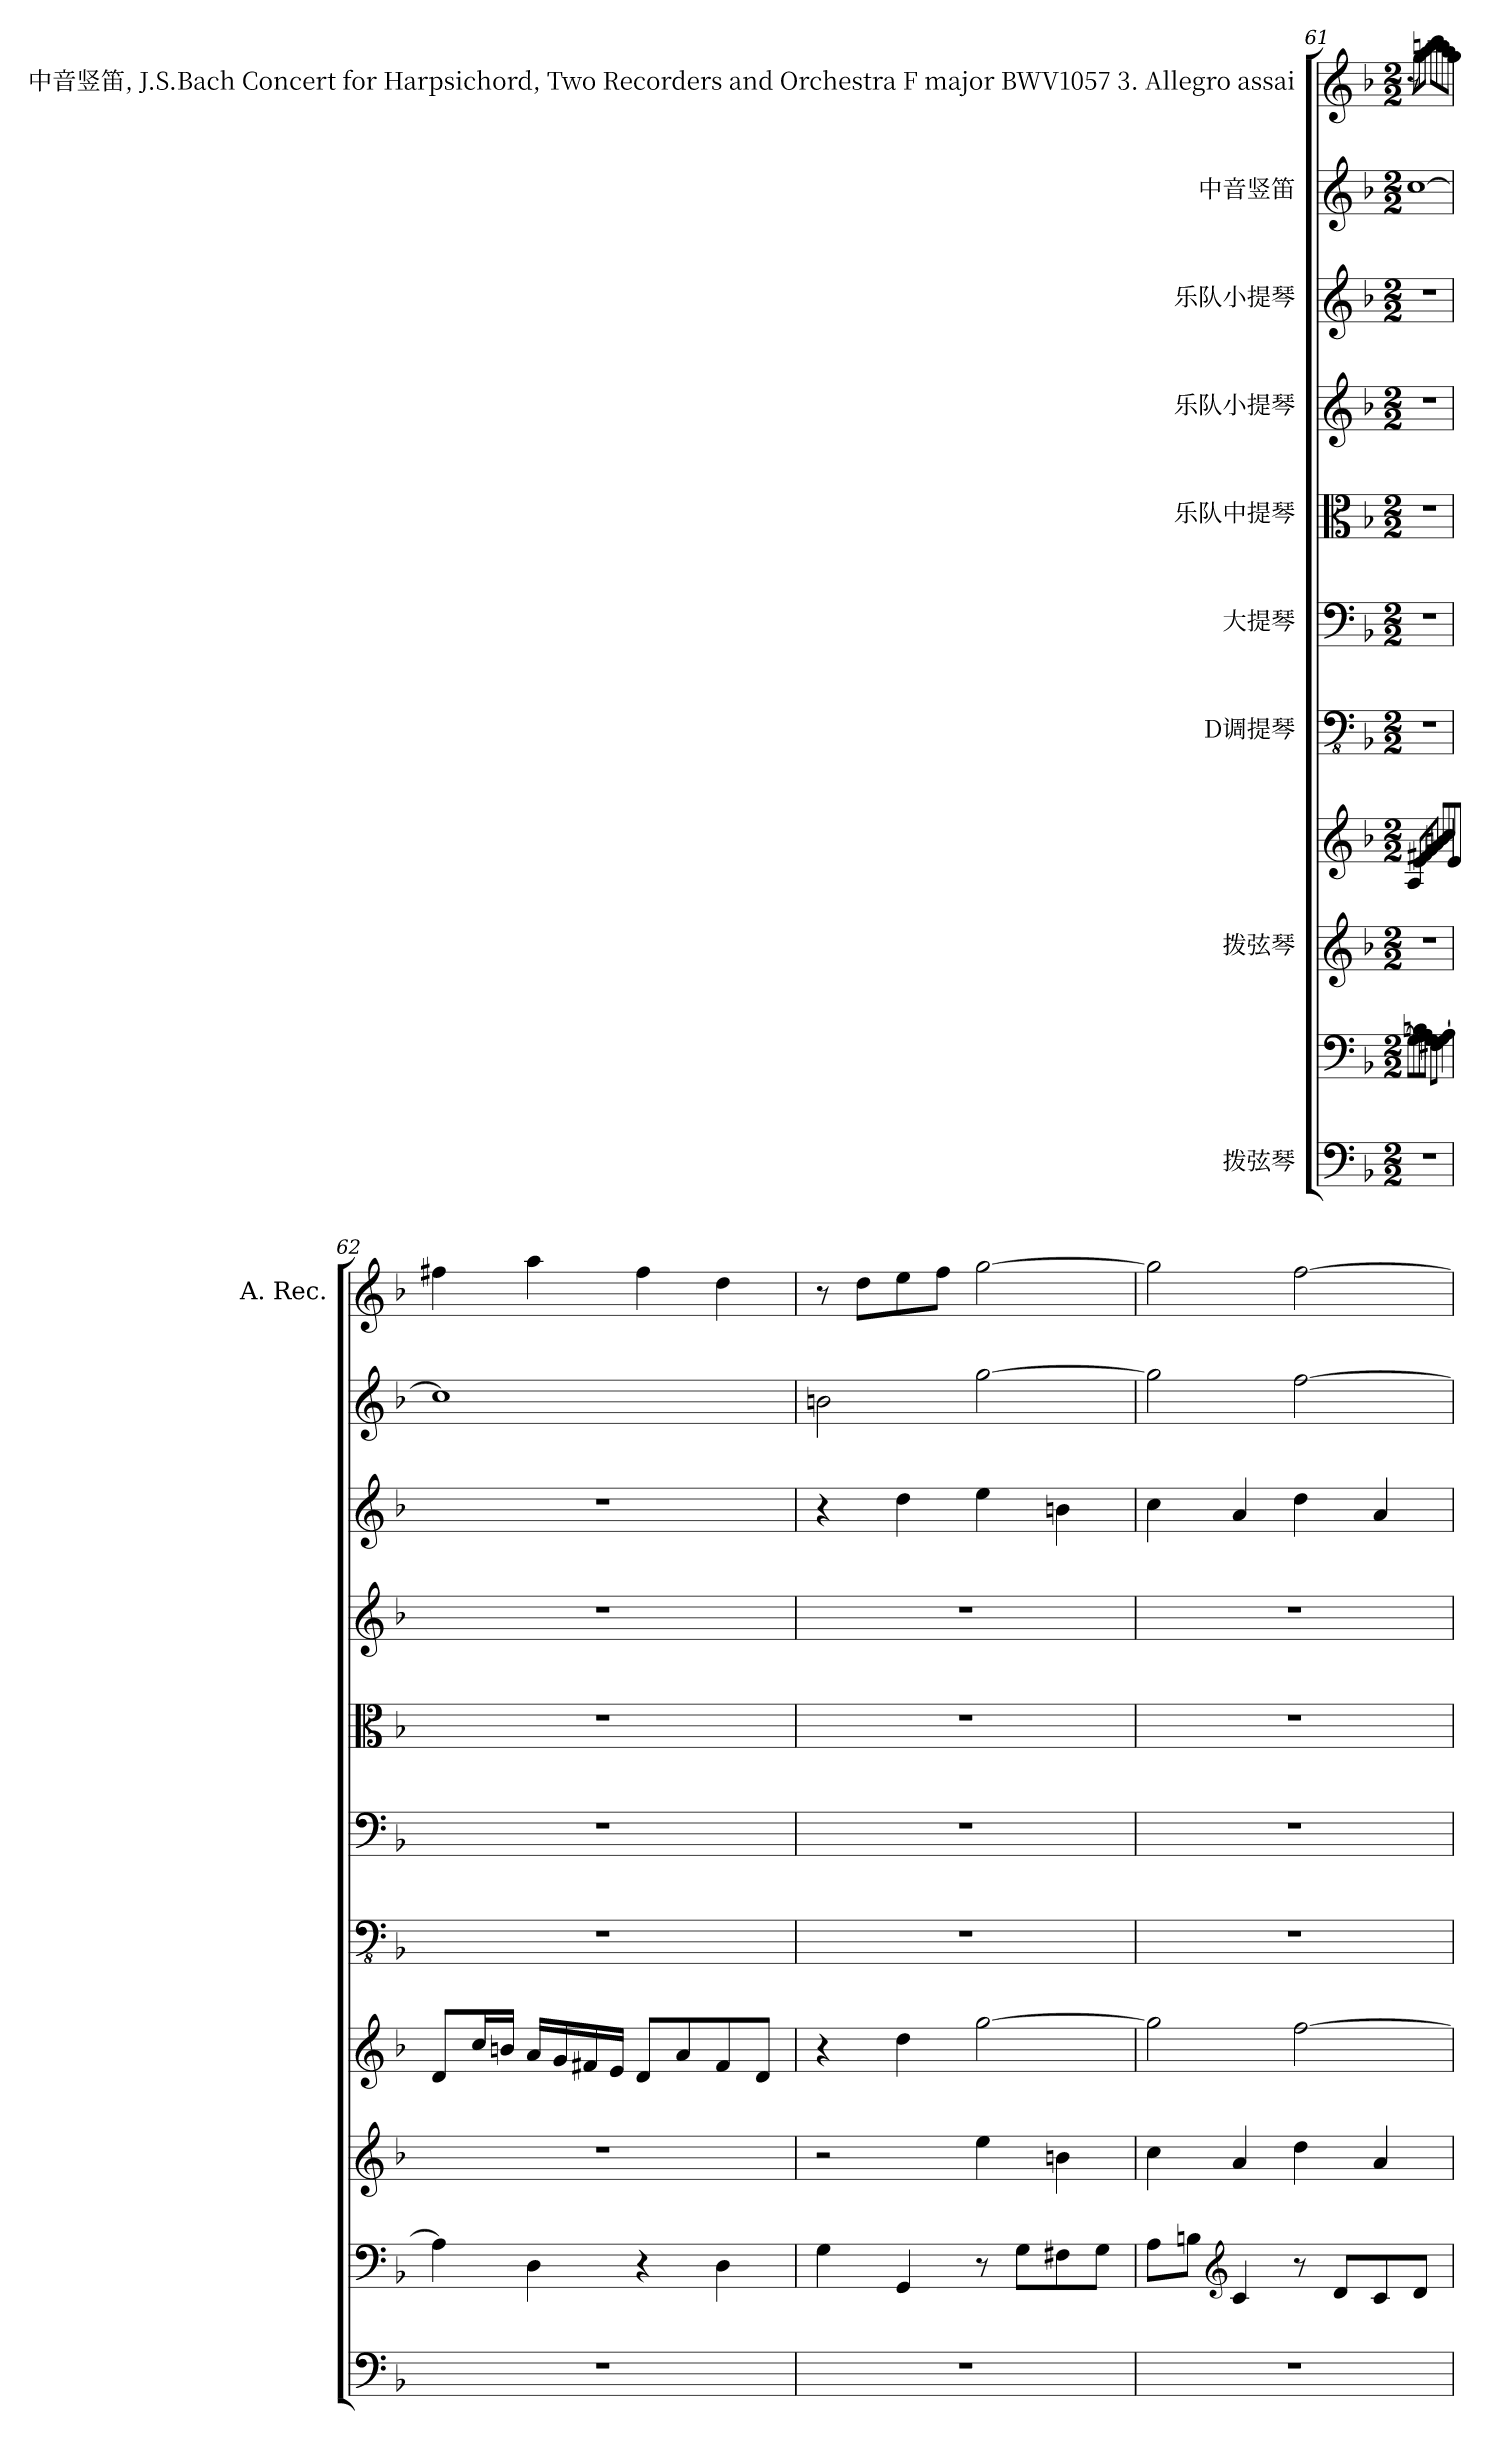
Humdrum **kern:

**kern	**kern	**kern	**kern	**kern	**kern	**kern	**kern	**kern	**kern	**kern
*part9	*part9	*part8	*part8	*part7	*part6	*part5	*part4	*part3	*part2	*part1
*staff11	*staff10	*staff9	*staff8	*staff7	*staff6	*staff5	*staff4	*staff3	*staff2	*staff1
*I"拨弦琴	*	*I"拨弦琴	*	*I"D调提琴	*I"大提琴	*I"乐队中提琴	*I"乐队小提琴	*I"乐队小提琴	*I"中音竖笛	*I"中音竖笛, J.S.Bach Concert for Harpsichord, Two Recorders and Orchestra F major BWV1057 3. Allegro assai
*	*	*	*	*	*	*	*	*	*	*I'A. Rec.
!!LO:PB:g=z
*clefF4	*clefF4	*clefG2	*clefG2	*clefFv4	*clefF4	*clefC3	*clefG2	*clefG2	*clefG2	*clefG2
*	*	*	*	*ITrd7c12	*	*	*	*	*	*
*k[b-]	*k[b-]	*k[b-]	*k[b-]	*k[b-]	*k[b-]	*k[b-]	*k[b-]	*k[b-]	*k[b-]	*k[b-]
*M2/2	*M2/2	*M2/2	*M2/2	*M2/2	*M2/2	*M2/2	*M2/2	*M2/2	*M2/2	*M2/2
=61	=61	=61	=61	=61	=61	=61	=61	=61	=61	=61
1r	8G\L]	1r	8A/L	1r	1r	1r	1r	1r	[1cc	8r
.	8Bn\	.	8e/	.	.	.	.	.	.	8gg\L
.	8A\	.	8f#X/	.	.	.	.	.	.	8aa\
.	8G\J	.	8g/J	.	.	.	.	.	.	8bbn\J
.	8F#X\L	.	8a/L	.	.	.	.	.	.	8ccc\L
.	8G\J	.	8bn/	.	.	.	.	.	.	8bb\
.	[4A\	.	8cc/	.	.	.	.	.	.	8aa\
.	.	.	8e/J	.	.	.	.	.	.	8gg\J
=62	=62	=62	=62	=62	=62	=62	=62	=62	=62	=62
1r	4A\]	1r	8d/L	1r	1r	1r	1r	1r	1cc]	4ff#X\
.	.	.	16cc/L	.	.	.	.	.	.	.
.	.	.	16bn/JJ	.	.	.	.	.	.	.
.	4D\	.	16a/LL	.	.	.	.	.	.	4aa\
.	.	.	16g/	.	.	.	.	.	.	.
.	.	.	16f#X/	.	.	.	.	.	.	.
.	.	.	16e/JJ	.	.	.	.	.	.	.
.	4r	.	8d/L	.	.	.	.	.	.	4ff#\
.	.	.	8a/	.	.	.	.	.	.	.
.	4D\	.	8f#/	.	.	.	.	.	.	4dd\
.	.	.	8d/J	.	.	.	.	.	.	.
=63	=63	=63	=63	=63	=63	=63	=63	=63	=63	=63
1r	4G\	2r	4r	1r	1r	1r	1r	4r	2bn\	8r
.	.	.	.	.	.	.	.	.	.	8dd\L
.	4GG/	.	4dd\	.	.	.	.	4dd\	.	8ee\
.	.	.	.	.	.	.	.	.	.	8ff\J
.	8r	4ee\	[2gg\	.	.	.	.	4ee\	[2gg\	[2gg\
.	8G\L	.	.	.	.	.	.	.	.	.
.	8F#X\	4bn\	.	.	.	.	.	4bn\	.	.
.	8G\J	.	.	.	.	.	.	.	.	.
!!LO:PB:g=z
=64	=64	=64	=64	=64	=64	=64	=64	=64	=64	=64
1r	8A\L	4cc\	2gg\]	1r	1r	1r	1r	4cc\	2gg\]	2gg\]
.	8Bn\J	.	.	.	.	.	.	.	.	.
*	*clefG2	*	*	*	*	*	*	*	*	*
.	4c/	4a/	.	.	.	.	.	4a/	.	.
.	8r	4dd\	[2ff\	.	.	.	.	4dd\	[2ff\	[2ff\
.	8d/L	.	.	.	.	.	.	.	.	.
.	8c/	4a/	.	.	.	.	.	4a/	.	.
.	8d/J	.	.	.	.	.	.	.	.	.
=	=	=	=	=	=	=	=	=	=	=
*-	*-	*-	*-	*-	*-	*-	*-	*-	*-	*-
